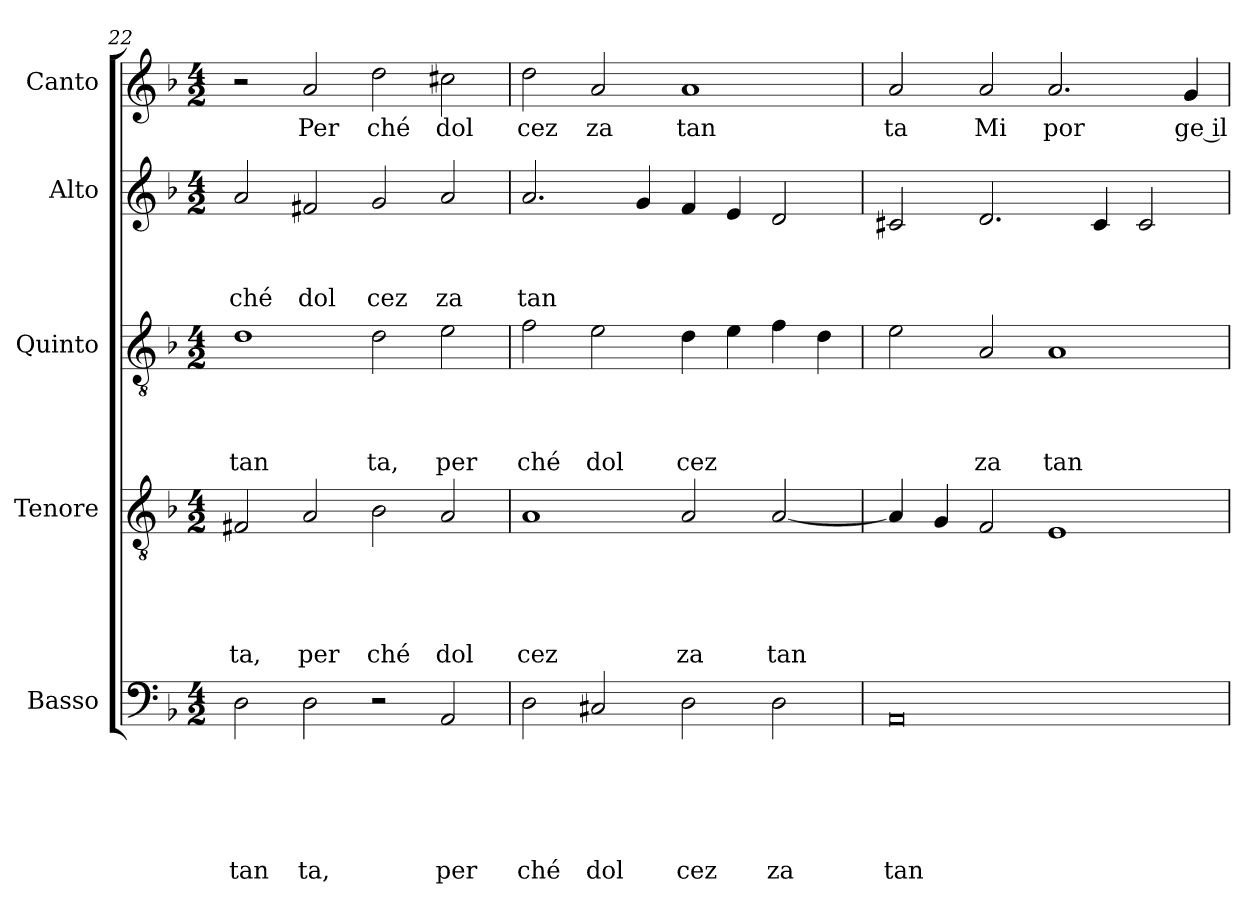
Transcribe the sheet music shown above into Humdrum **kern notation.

**kern	**text	**text	**text	**text	**text	**text	**kern	**text	**text	**text	**text	**text	**kern	**text	**text	**text	**text	**kern	**text	**text	**text	**kern	**text
*part5	*part5	*part5	*part5	*part5	*part5	*part5	*part4	*part4	*part4	*part4	*part4	*part4	*part3	*part3	*part3	*part3	*part3	*part2	*part2	*part2	*part2	*part1	*part1
*staff5	*staff5	*staff5	*staff5	*staff5	*staff5	*staff5	*staff4	*staff4	*staff4	*staff4	*staff4	*staff4	*staff3	*staff3	*staff3	*staff3	*staff3	*staff2	*staff2	*staff2	*staff2	*staff1	*staff1
*I"Basso	*	*	*	*	*	*	*I"Tenore	*	*	*	*	*	*I"Quinto	*	*	*	*	*I"Alto	*	*	*	*I"Canto	*
!!LO:LB:g=z
*clefF4	*	*	*	*	*	*	*clefGv2	*	*	*	*	*	*clefGv2	*	*	*	*	*clefG2	*	*	*	*clefG2	*
*k[b-]	*	*	*	*	*	*	*k[b-]	*	*	*	*	*	*k[b-]	*	*	*	*	*k[b-]	*	*	*	*k[b-]	*
*F:	*	*	*	*	*	*	*F:	*	*	*	*	*	*F:	*	*	*	*	*F:	*	*	*	*F:	*
*M4/2	*	*	*	*	*	*	*M4/2	*	*	*	*	*	*M4/2	*	*	*	*	*M4/2	*	*	*	*M4/2	*
=22	=22	=22	=22	=22	=22	=22	=22	=22	=22	=22	=22	=22	=22	=22	=22	=22	=22	=22	=22	=22	=22	=22	=22
!	!	!	!	!	!	!LO:LY:b	!	!	!	!	!	!LO:LY:b	!	!	!	!	!LO:LY:b	!	!	!	!LO:LY:b	!	!
2D\	.	.	.	.	.	tan	2F#X/	.	.	.	.	-ta,	1d	.	.	.	tan	2a/	.	.	ché	2r	.
!	!	!	!	!	!	!LO:LY:b	!	!	!	!	!	!LO:LY:b	!	!	!	!	!	!	!	!	!LO:LY:b	!	!LO:LY:b
2D\	.	.	.	.	.	ta,	2A/	.	.	.	.	per	.	.	.	.	.	2f#X/	.	.	dol	2a/	Per
!	!	!	!	!	!	!	!	!	!	!	!	!LO:LY:b	!	!	!	!	!LO:LY:b	!	!	!	!LO:LY:b	!	!LO:LY:b
2r	.	.	.	.	.	.	2B-\	.	.	.	.	ché	2d\	.	.	.	ta,	2g/	.	.	cez	2dd\	ché
!	!	!	!	!	!	!LO:LY:b	!	!	!	!	!	!LO:LY:b	!	!	!	!	!LO:LY:b	!	!	!	!LO:LY:b	!	!LO:LY:b
2AA/	.	.	.	.	.	per	2A/	.	.	.	.	dol	2e\	.	.	.	per	2a/	.	.	za	2cc#X\	dol
=23	=23	=23	=23	=23	=23	=23	=23	=23	=23	=23	=23	=23	=23	=23	=23	=23	=23	=23	=23	=23	=23	=23	=23
!	!	!	!	!	!	!LO:LY:b	!	!	!	!	!	!LO:LY:b	!	!	!	!	!LO:LY:b	!	!	!	!LO:LY:b	!	!LO:LY:b
2D\	.	.	.	.	.	ché	1A	.	.	.	.	cez	2f\	.	.	.	ché	2.a/	.	.	tan	2dd\	cez
!	!	!	!	!	!	!LO:LY:b	!	!	!	!	!	!	!	!	!	!	!LO:LY:b	!	!	!	!	!	!LO:LY:b
2C#X/	.	.	.	.	.	dol	.	.	.	.	.	.	2e\	.	.	.	dol	.	.	.	.	2a/	za
.	.	.	.	.	.	.	.	.	.	.	.	.	.	.	.	.	.	4g/	.	.	.	.	.
!	!	!	!	!	!	!LO:LY:b	!	!	!	!	!	!LO:LY:b	!	!	!	!	!LO:LY:b	!	!	!	!	!	!LO:LY:b
2D\	.	.	.	.	.	cez	2A/	.	.	.	.	za	4d\	.	.	.	cez	4f/	.	.	.	1a	tan
.	.	.	.	.	.	.	.	.	.	.	.	.	4e\	.	.	.	.	4e/	.	.	.	.	.
!	!	!	!	!	!	!LO:LY:b	!	!	!	!	!	!LO:LY:b	!	!	!	!	!	!	!	!	!	!	!
2D\	.	.	.	.	.	za	[<2A/	.	.	.	.	tan	4f\	.	.	.	.	2d/	.	.	.	.	.
.	.	.	.	.	.	.	.	.	.	.	.	.	4d\	.	.	.	.	.	.	.	.	.	.
=24	=24	=24	=24	=24	=24	=24	=24	=24	=24	=24	=24	=24	=24	=24	=24	=24	=24	=24	=24	=24	=24	=24	=24
!	!	!	!	!	!	!LO:LY:b	!	!	!	!	!	!	!	!	!	!	!	!	!	!	!	!	!LO:LY:b
0AA	.	.	.	.	.	tan	4A/]	.	.	.	.	.	2e\	.	.	.	.	2c#X/	.	.	.	2a/	ta
.	.	.	.	.	.	.	4G/	.	.	.	.	.	.	.	.	.	.	.	.	.	.	.	.
!	!	!	!	!	!	!	!	!	!	!	!	!	!	!	!	!	!LO:LY:b	!	!	!	!	!	!LO:LY:b
.	.	.	.	.	.	.	2F/	.	.	.	.	.	2A/	.	.	.	za	2.d/	.	.	.	2a/	Mi
!	!	!	!	!	!	!	!	!	!	!	!	!	!	!	!	!	!LO:LY:b	!	!	!	!	!	!LO:LY:b
.	.	.	.	.	.	.	1E	.	.	.	.	.	1A	.	.	.	tan	.	.	.	.	2.a/	por
.	.	.	.	.	.	.	.	.	.	.	.	.	.	.	.	.	.	4c#/	.	.	.	.	.
.	.	.	.	.	.	.	.	.	.	.	.	.	.	.	.	.	.	2c#/	.	.	.	.	.
!	!	!	!	!	!	!	!	!	!	!	!	!	!	!	!	!	!	!	!	!	!	!	!LO:LY:b:rj
.	.	.	.	.	.	.	.	.	.	.	.	.	.	.	.	.	.	.	.	.	.	4g/	ge il
=	=	=	=	=	=	=	=	=	=	=	=	=	=	=	=	=	=	=	=	=	=	=	=
*-	*-	*-	*-	*-	*-	*-	*-	*-	*-	*-	*-	*-	*-	*-	*-	*-	*-	*-	*-	*-	*-	*-	*-
